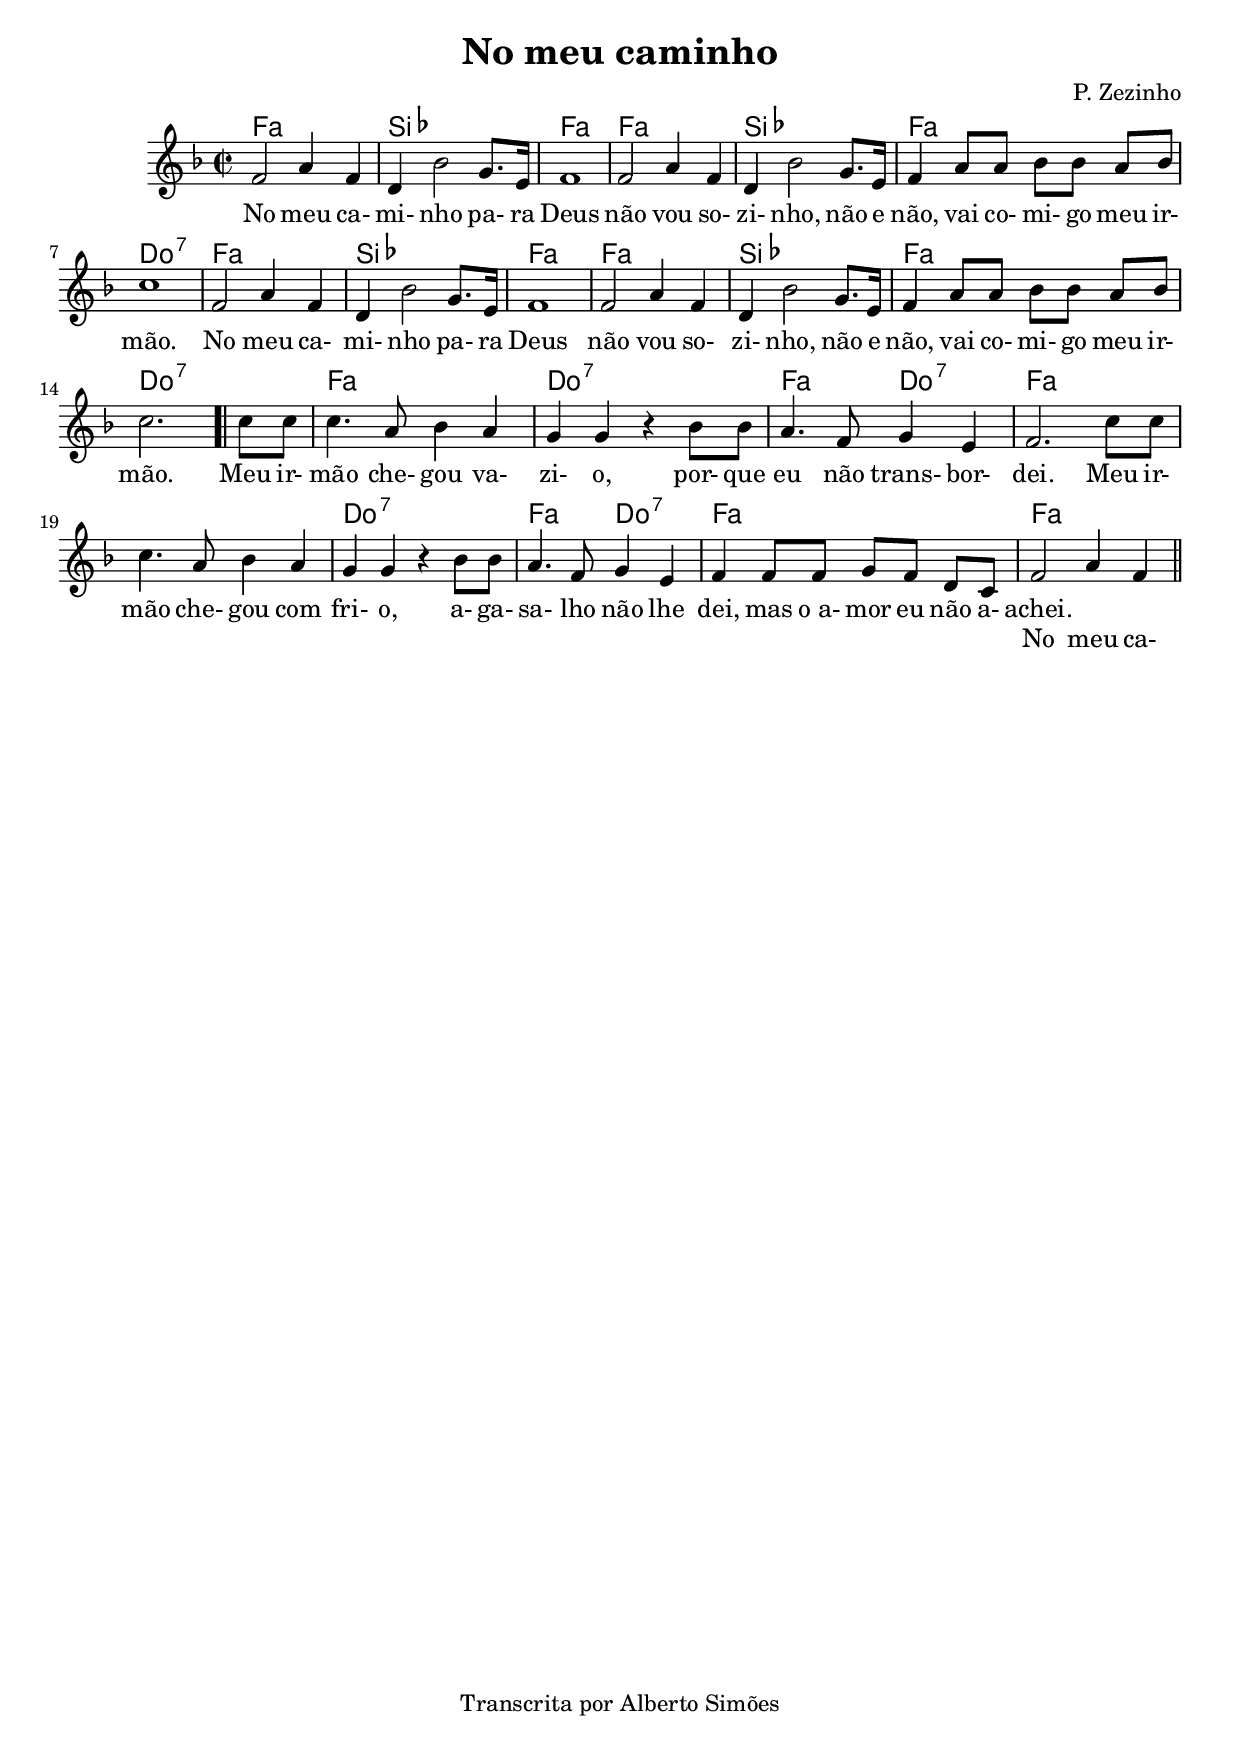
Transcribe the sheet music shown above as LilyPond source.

\version "2.14.0"

\header {
  title = "No meu caminho"
  composer = "P. Zezinho"
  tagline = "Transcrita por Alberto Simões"

  ocasioes = "misc"
  seccao   = "misc"
}

melody = \relative c' {
  \clef treble
  \key f \major
  \time 2/2

  f2 a4 f
  d bes'2 g8.[ e16]
  f1
  f2 a4 f
  d bes'2 g8.[ e16]
  f4 a8[ a] bes[ bes] a[ bes]

  c1

  f,2 a4 f
  d bes'2 g8.[ e16]
  f1
  f2 a4 f
  d bes'2 g8.[ e16]
  f4 a8[ a] bes[ bes] a[ bes]

  c2. \bar ".|" c8[ c]
  c4. a8 bes4 a
  g g r bes8[ bes]

  a4. f8 g4 e
  f2. c'8[ c]
  c4. a8 bes4 a
  g g r bes8[ bes]
  a4. f8 g4 e
  f f8[ f] g[ f] d[ c]
  f2 a4 f

  \bar "||"
}


text = \lyrics {
  No meu ca- mi- nho pa- ra Deus
  não vou so- zi- nho, não e não,
  vai co- mi- go meu ir- mão.
  No meu ca- mi- nho pa- ra Deus
  não vou so- zi- nho, não e não,
  vai co- mi- go meu ir- mão.

  Meu ir- mão che- gou va- zi- o,
  por- que eu não trans- bor- dei.
  Meu ir- mão che- gou com fri- o,
  a- ga- sa- lho não lhe dei,
  mas o_a- mor eu não a- achei.
}

textB = \lyrics {
  \repeat unfold 82 { \skip 4 } No meu ca- 
}

\score {
  <<
    \chords {
      \italianChords
      f1 bes:1 f1 f1 bes:1 f1
      c1:7 f bes f f bes
      f c:7 f c:7
      f2 c:7 f\breve c1:7
      f2 c:7 f1 f1
    }
    \new Voice = "mel" \melody
    \new Lyrics \lyricsto mel \text
    \new Lyrics \lyricsto mel \textB
  >>
  \layout {
    \context {
      \Staff \RemoveEmptyStaves
      \override VerticalAxisGroup #'remove-first = ##t
    }
  }
  \midi {
    \context {
      \Score
      tempoWholesPerMinute = #(ly:make-moment 160 4)
    }}
}
